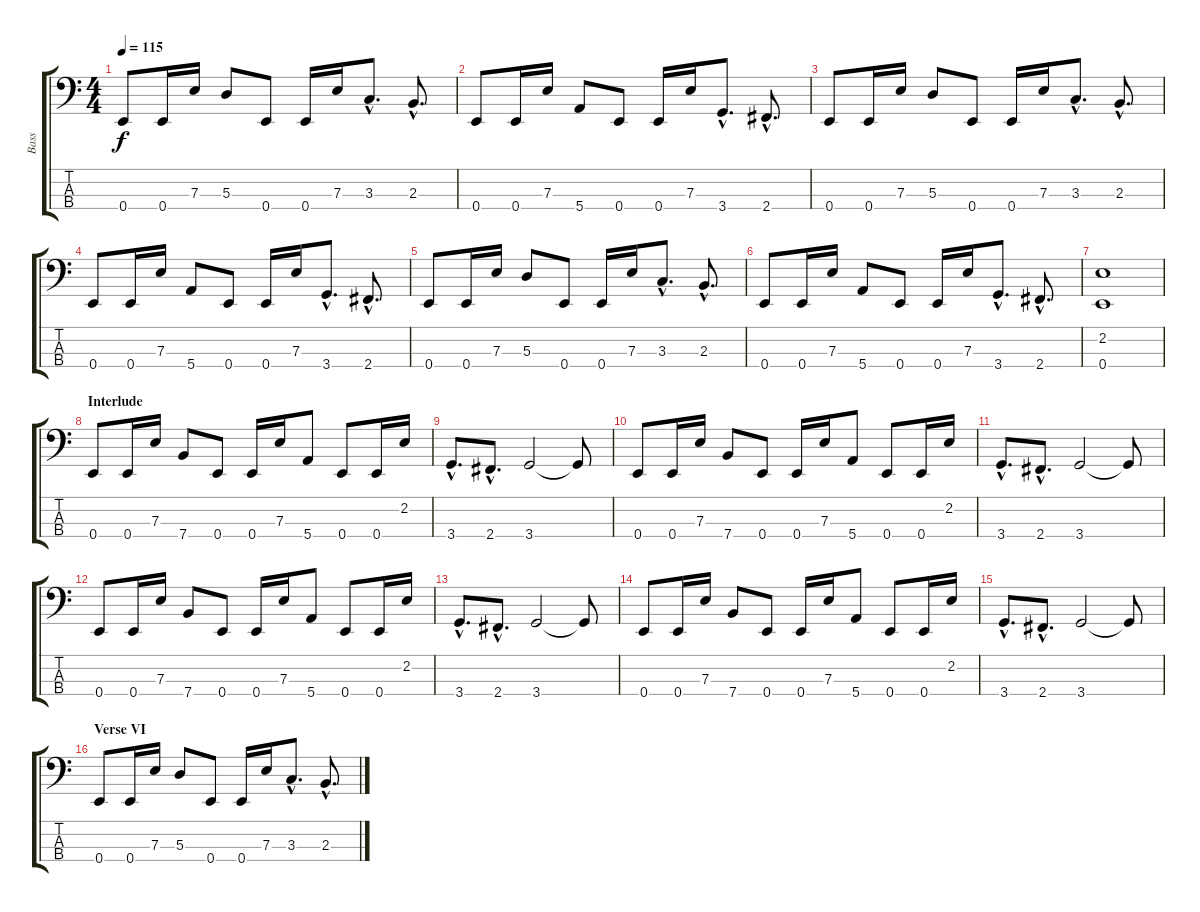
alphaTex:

\track ("Bass" "Bass") {instrument electricbassfinger}
\staff {score tabs}
\tuning (G2 D2 A1 E1) {hide}
\ts (4 4)
\tempo 115
\clef f4
\ks c
0.4.8{dy f} 0.4.16 7.3.16 5.3.8 0.4.8 0.4.16 7.3.16 3.3{hac}.8{d} 2.3{hac}.8{d} |
0.4.8 0.4.16 7.3.16 5.4.8 0.4.8 0.4.16 7.3.16 3.4{hac}.8{d} 2.4{hac}.8{d} |
0.4.8 0.4.16 7.3.16 5.3.8 0.4.8 0.4.16 7.3.16 3.3{hac}.8{d} 2.3{hac}.8{d} |
0.4.8 0.4.16 7.3.16 5.4.8 0.4.8 0.4.16 7.3.16 3.4{hac}.8{d} 2.4{hac}.8{d} |
0.4.8 0.4.16 7.3.16 5.3.8 0.4.8 0.4.16 7.3.16 3.3{hac}.8{d} 2.3{hac}.8{d} |
0.4.8 0.4.16 7.3.16 5.4.8 0.4.8 0.4.16 7.3.16 3.4{hac}.8{d} 2.4{hac}.8{d} |
(2.2 0.4).1 |
\section ("" "Interlude")
0.4.8 0.4.16 7.3.16 7.4.8 0.4.8 0.4.16 7.3.16 5.4.8 0.4.8 0.4.16 2.2.16 |
3.4{hac}.8{d} 2.4{hac}.8{d} 3.4.2 3.4{t}.8 |
0.4.8 0.4.16 7.3.16 7.4.8 0.4.8 0.4.16 7.3.16 5.4.8 0.4.8 0.4.16 2.2.16 |
3.4{hac}.8{d} 2.4{hac}.8{d} 3.4.2 3.4{t}.8 |
0.4.8 0.4.16 7.3.16 7.4.8 0.4.8 0.4.16 7.3.16 5.4.8 0.4.8 0.4.16 2.2.16 |
3.4{hac}.8{d} 2.4{hac}.8{d} 3.4.2 3.4{t}.8 |
0.4.8 0.4.16 7.3.16 7.4.8 0.4.8 0.4.16 7.3.16 5.4.8 0.4.8 0.4.16 2.2.16 |
3.4{hac}.8{d} 2.4{hac}.8{d} 3.4.2 3.4{t}.8 |
\section ("" "Verse VI")
0.4.8 0.4.16 7.3.16 5.3.8 0.4.8 0.4.16 7.3.16 3.3{hac}.8{d} 2.3{hac}.8{d}
